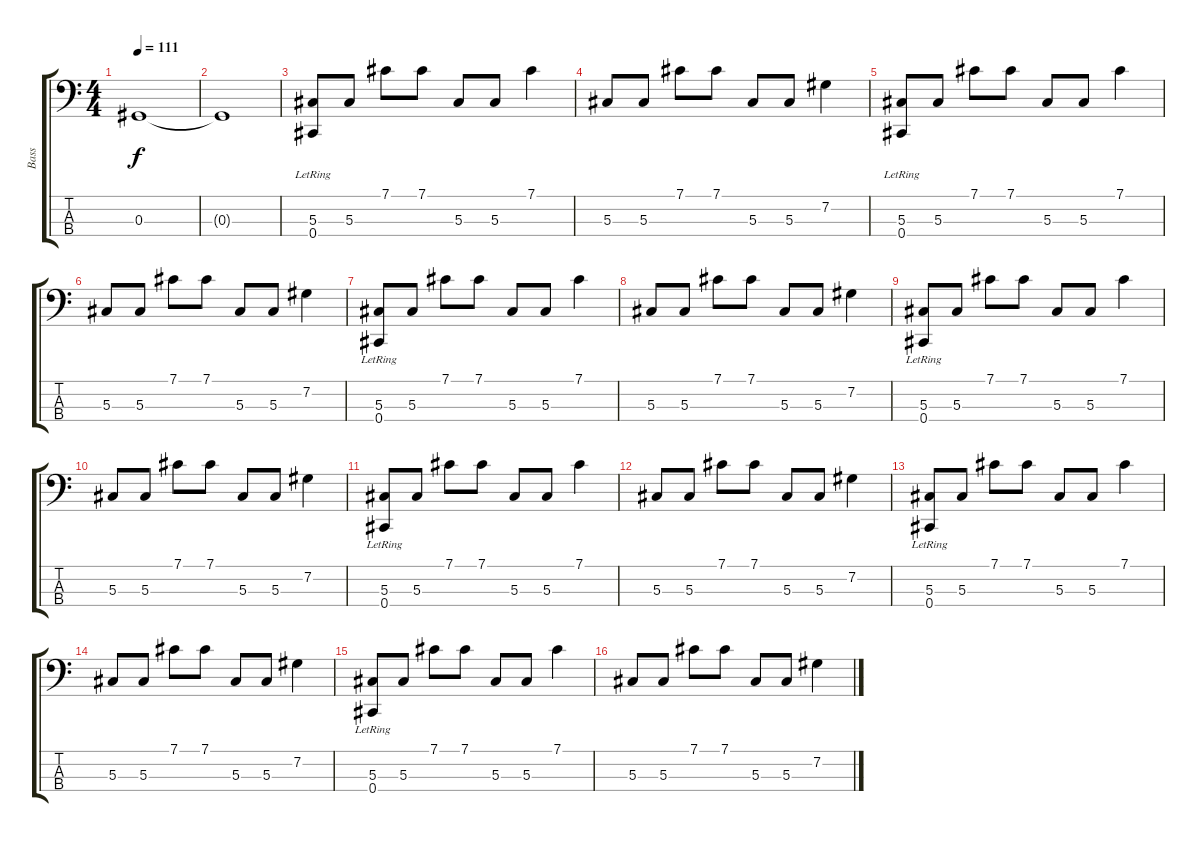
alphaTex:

\track ("Bass" "Bass") {instrument electricbasspick}
\staff {score tabs}
\tuning (Gb2 Db2 Ab1 Db1) {hide}
\ts (4 4)
\tempo 111
\clef f4
\ks c
0.3.1{dy f} |
0.3{t}.1 |
(5.3 0.4{lr}).8 5.3.8 7.1.8 7.1.8 5.3.8 5.3.8 7.1.4 |
5.3.8 5.3.8 7.1.8 7.1.8 5.3.8 5.3.8 7.2.4 |
(5.3 0.4{lr}).8 5.3.8 7.1.8 7.1.8 5.3.8 5.3.8 7.1.4 |
5.3.8 5.3.8 7.1.8 7.1.8 5.3.8 5.3.8 7.2.4 |
(5.3 0.4{lr}).8 5.3.8 7.1.8 7.1.8 5.3.8 5.3.8 7.1.4 |
5.3.8 5.3.8 7.1.8 7.1.8 5.3.8 5.3.8 7.2.4 |
(5.3 0.4{lr}).8 5.3.8 7.1.8 7.1.8 5.3.8 5.3.8 7.1.4 |
5.3.8 5.3.8 7.1.8 7.1.8 5.3.8 5.3.8 7.2.4 |
(5.3 0.4{lr}).8 5.3.8 7.1.8 7.1.8 5.3.8 5.3.8 7.1.4 |
5.3.8 5.3.8 7.1.8 7.1.8 5.3.8 5.3.8 7.2.4 |
(5.3 0.4{lr}).8 5.3.8 7.1.8 7.1.8 5.3.8 5.3.8 7.1.4 |
5.3.8 5.3.8 7.1.8 7.1.8 5.3.8 5.3.8 7.2.4 |
(5.3 0.4{lr}).8 5.3.8 7.1.8 7.1.8 5.3.8 5.3.8 7.1.4 |
5.3.8 5.3.8 7.1.8 7.1.8 5.3.8 5.3.8 7.2.4
